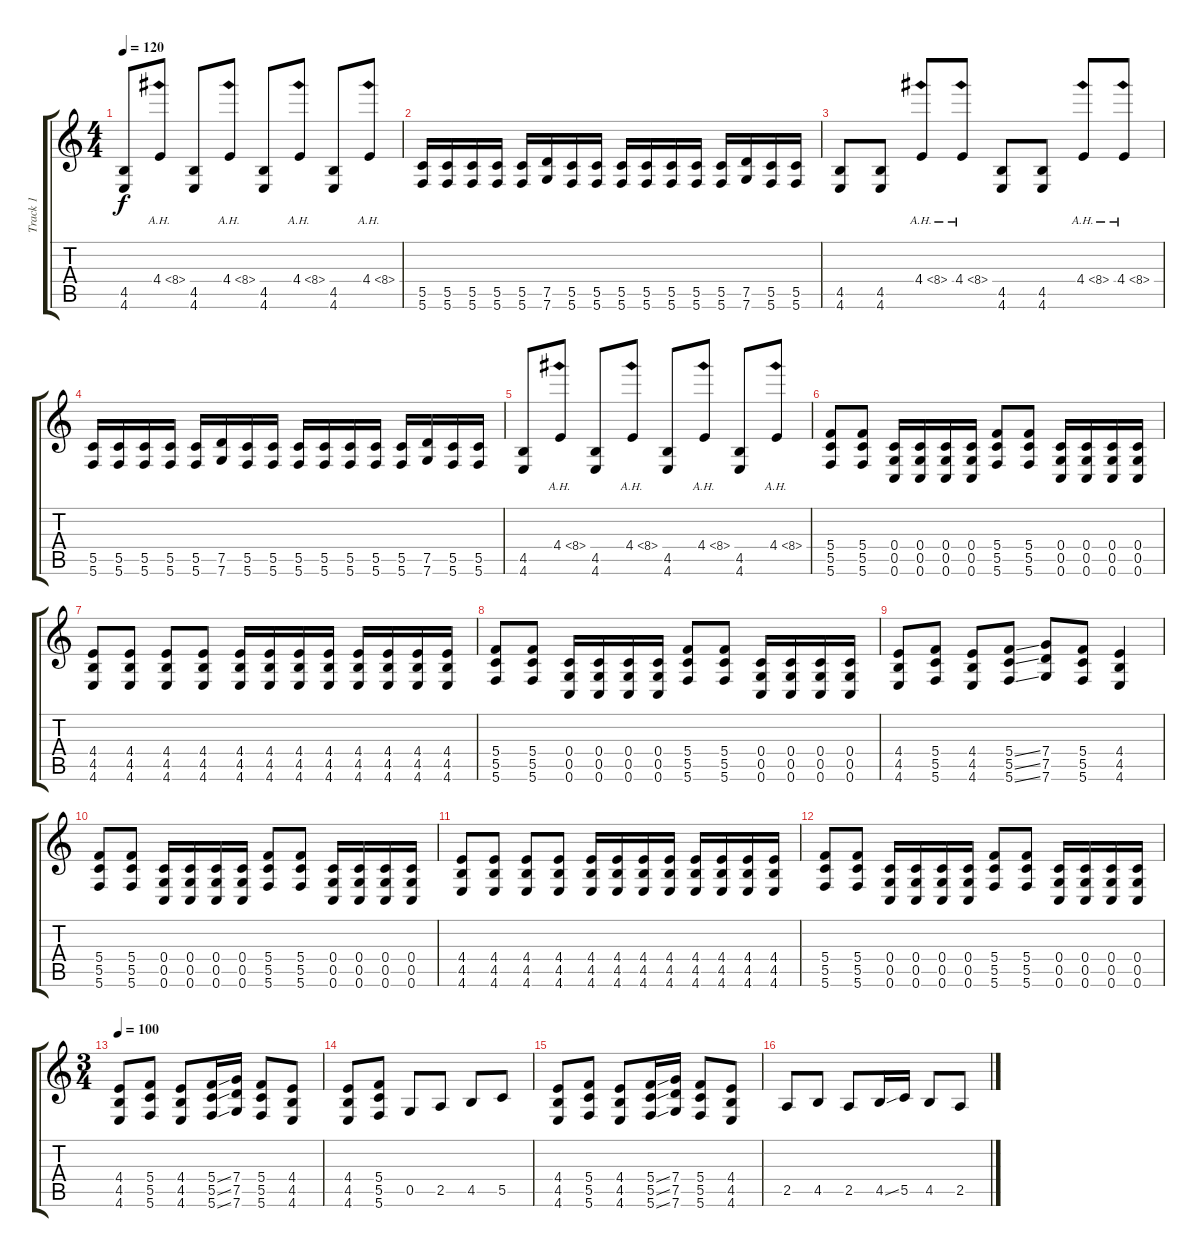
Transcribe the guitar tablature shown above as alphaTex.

\track ("Track 1" "Track 1") {instrument overdrivenguitar}
\staff {score tabs}
\tuning (D4 A3 F3 C3 G2 C2) {hide}
\ts (4 4)
\tempo 120
\clef g2
\ks c
(4.5 4.6).8{dy f} 4.4{ah 4}.8 (4.5 4.6).8 4.4{ah 4}.8 (4.5 4.6).8 4.4{ah 4}.8 (4.5 4.6).8 4.4{ah 4}.8 |
(5.5 5.6).16 (5.5 5.6).16 (5.5 5.6).16 (5.5 5.6).16 (5.5 5.6).16 (7.5 7.6).16 (5.5 5.6).16 (5.5 5.6).16 (5.5 5.6).16 (5.5 5.6).16 (5.5 5.6).16 (5.5 5.6).16 (5.5 5.6).16 (7.5 7.6).16 (5.5 5.6).16 (5.5 5.6).16 |
(4.5 4.6).8 (4.5 4.6).8 4.4{ah 4}.8 4.4{ah 4}.8 (4.5 4.6).8 (4.5 4.6).8 4.4{ah 4}.8 4.4{ah 4}.8 |
(5.5 5.6).16 (5.5 5.6).16 (5.5 5.6).16 (5.5 5.6).16 (5.5 5.6).16 (7.5 7.6).16 (5.5 5.6).16 (5.5 5.6).16 (5.5 5.6).16 (5.5 5.6).16 (5.5 5.6).16 (5.5 5.6).16 (5.5 5.6).16 (7.5 7.6).16 (5.5 5.6).16 (5.5 5.6).16 |
(4.5 4.6).8 4.4{ah 4}.8 (4.5 4.6).8 4.4{ah 4}.8 (4.5 4.6).8 4.4{ah 4}.8 (4.5 4.6).8 4.4{ah 4}.8 |
(5.4 5.5 5.6).8 (5.4 5.5 5.6).8 (0.4 0.5 0.6).16 (0.4 0.5 0.6).16 (0.4 0.5 0.6).16 (0.4 0.5 0.6).16 (5.4 5.5 5.6).8 (5.4 5.5 5.6).8 (0.4 0.5 0.6).16 (0.4 0.5 0.6).16 (0.4 0.5 0.6).16 (0.4 0.5 0.6).16 |
(4.4 4.5 4.6).8 (4.4 4.5 4.6).8 (4.4 4.5 4.6).8 (4.4 4.5 4.6).8 (4.4 4.5 4.6).16 (4.4 4.5 4.6).16 (4.4 4.5 4.6).16 (4.4 4.5 4.6).16 (4.4 4.5 4.6).16 (4.4 4.5 4.6).16 (4.4 4.5 4.6).16 (4.4 4.5 4.6).16 |
(5.4 5.5 5.6).8 (5.4 5.5 5.6).8 (0.4 0.5 0.6).16 (0.4 0.5 0.6).16 (0.4 0.5 0.6).16 (0.4 0.5 0.6).16 (5.4 5.5 5.6).8 (5.4 5.5 5.6).8 (0.4 0.5 0.6).16 (0.4 0.5 0.6).16 (0.4 0.5 0.6).16 (0.4 0.5 0.6).16 |
(4.4 4.5 4.6).8 (5.4 5.5 5.6).8 (4.4 4.5 4.6).8 (5.4{ss} 5.5{ss} 5.6{ss}).8 (7.4 7.5 7.6).8 (5.4 5.5 5.6).8 (4.4 4.5 4.6).4 |
(5.4 5.5 5.6).8 (5.4 5.5 5.6).8 (0.4 0.5 0.6).16 (0.4 0.5 0.6).16 (0.4 0.5 0.6).16 (0.4 0.5 0.6).16 (5.4 5.5 5.6).8 (5.4 5.5 5.6).8 (0.4 0.5 0.6).16 (0.4 0.5 0.6).16 (0.4 0.5 0.6).16 (0.4 0.5 0.6).16 |
(4.4 4.5 4.6).8 (4.4 4.5 4.6).8 (4.4 4.5 4.6).8 (4.4 4.5 4.6).8 (4.4 4.5 4.6).16 (4.4 4.5 4.6).16 (4.4 4.5 4.6).16 (4.4 4.5 4.6).16 (4.4 4.5 4.6).16 (4.4 4.5 4.6).16 (4.4 4.5 4.6).16 (4.4 4.5 4.6).16 |
(5.4 5.5 5.6).8 (5.4 5.5 5.6).8 (0.4 0.5 0.6).16 (0.4 0.5 0.6).16 (0.4 0.5 0.6).16 (0.4 0.5 0.6).16 (5.4 5.5 5.6).8 (5.4 5.5 5.6).8 (0.4 0.5 0.6).16 (0.4 0.5 0.6).16 (0.4 0.5 0.6).16 (0.4 0.5 0.6).16 |
\ts (3 4)
\tempo 100
(4.4 4.5 4.6).8 (5.4 5.5 5.6).8 (4.4 4.5 4.6).8 (5.4{ss} 5.5{ss} 5.6{ss}).16 (7.4 7.5 7.6).16 (5.4 5.5 5.6).8 (4.4 4.5 4.6).8 |
(4.4 4.5 4.6).8 (5.4 5.5 5.6).8 0.5.8 2.5.8 4.5.8 5.5.8 |
(4.4 4.5 4.6).8 (5.4 5.5 5.6).8 (4.4 4.5 4.6).8 (5.4{ss} 5.5{ss} 5.6{ss}).16 (7.4 7.5 7.6).16 (5.4 5.5 5.6).8 (4.4 4.5 4.6).8 |
2.5.8 4.5.8 2.5.8 4.5{ss}.16 5.5.16 4.5.8 2.5.8
